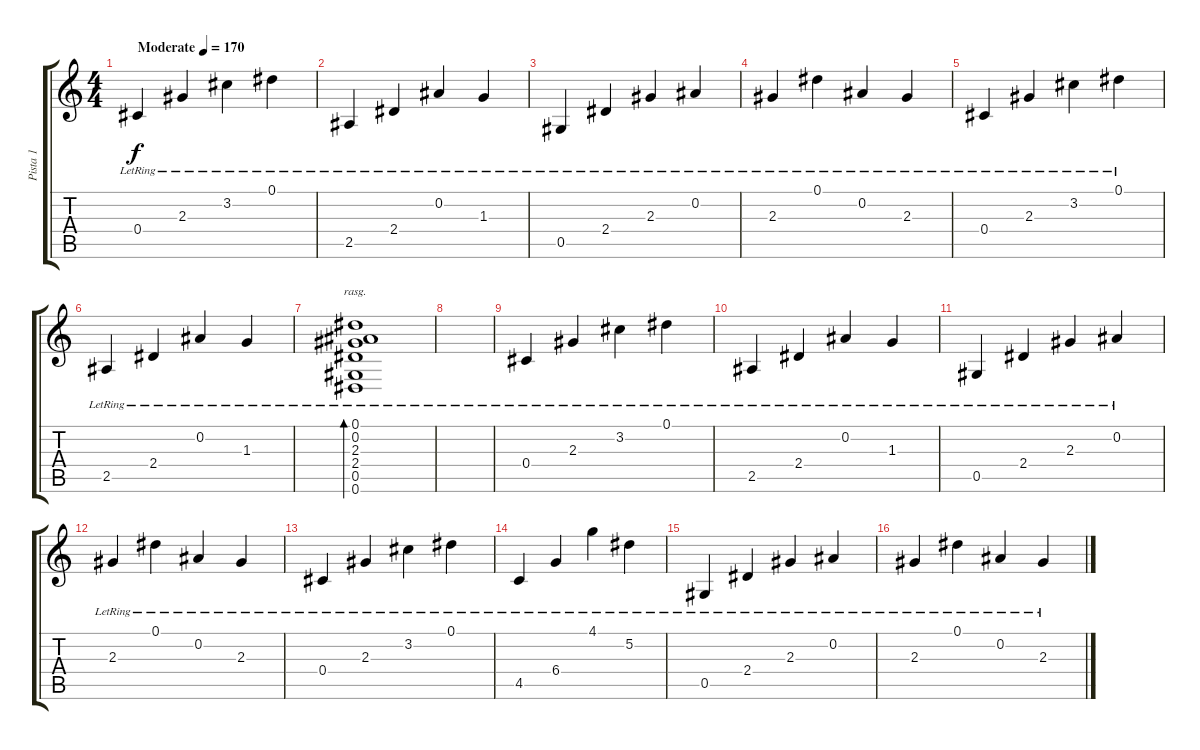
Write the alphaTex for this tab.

\track ("Pista 1" "Pista 1") {instrument acousticguitarsteel}
\staff {score tabs}
\tuning (Eb4 Bb3 Gb3 Db3 Ab2 Eb2) {hide}
\ts (4 4)
\tempo (170 "Moderate")
\clef g2
\ks c
0.4{lr}.4{dy f instrument acousticguitarsteel} 2.3{lr}.4 3.2{lr}.4 0.1{lr}.4 |
2.5{lr}.4 2.4{lr}.4 0.2{lr}.4 1.3{lr}.4 |
0.5{lr}.4 2.4{lr}.4 2.3{lr}.4 0.2{lr}.4 |
2.3{lr}.4 0.1{lr}.4 0.2{lr}.4 2.3{lr}.4 |
0.4{lr}.4 2.3{lr}.4 3.2{lr}.4 0.1{lr}.4 |
2.5{lr}.4 2.4{lr}.4 0.2{lr}.4 1.3{lr}.4 |
(0.1{lr} 0.2{lr} 2.3{lr} 2.4{lr} 0.5{lr} 0.6{lr}).1{bd 480 rasg ii} |
|
0.4{lr}.4 2.3{lr}.4 3.2{lr}.4 0.1{lr}.4 |
2.5{lr}.4 2.4{lr}.4 0.2{lr}.4 1.3{lr}.4 |
0.5{lr}.4 2.4{lr}.4 2.3{lr}.4 0.2{lr}.4 |
2.3{lr}.4 0.1{lr}.4 0.2{lr}.4 2.3{lr}.4 |
0.4{lr}.4 2.3{lr}.4 3.2{lr}.4 0.1{lr}.4 |
4.5{lr}.4 6.4{lr}.4 4.1{lr}.4 5.2{lr}.4 |
0.5{lr}.4 2.4{lr}.4 2.3{lr}.4 0.2{lr}.4 |
2.3{lr}.4 0.1{lr}.4 0.2{lr}.4 2.3{lr}.4
